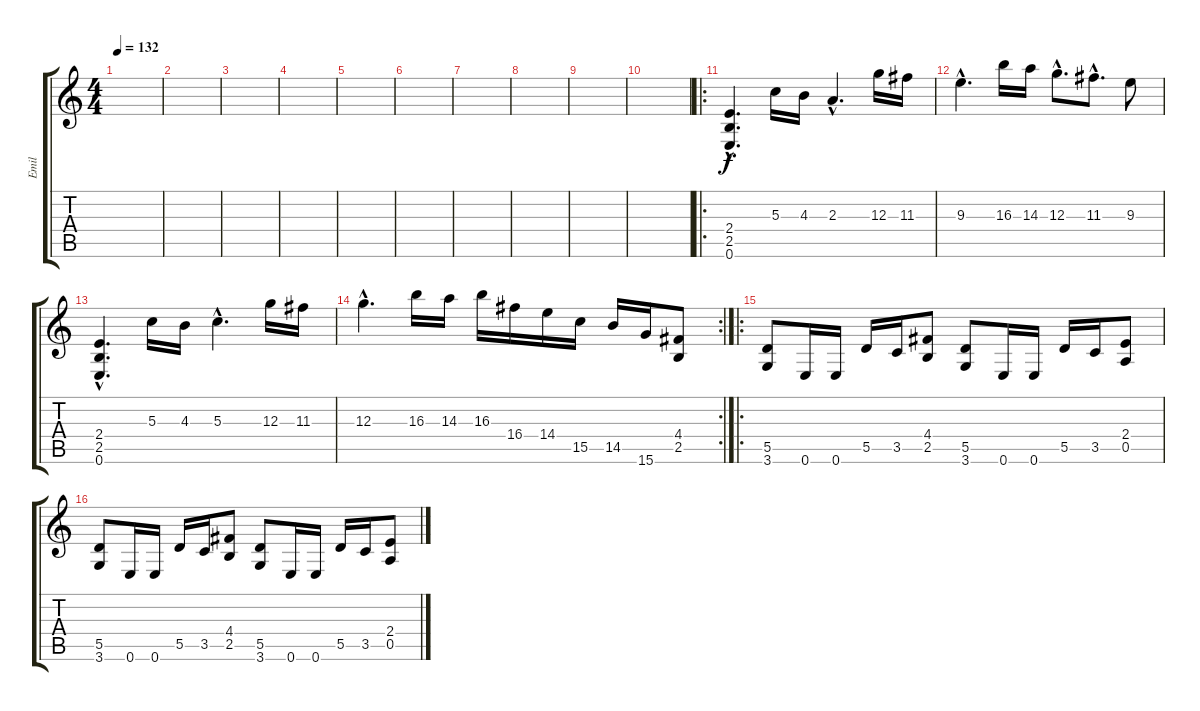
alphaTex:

\track ("Emil" "Emil") {instrument distortionguitar}
\staff {score tabs}
\tuning (E4 B3 G3 D3 A2 E2) {hide}
\ts (4 4)
\tempo 132
\clef g2
\ks c
|
|
|
|
|
|
|
|
|
|
\ro
(2.4{hac} 2.5{hac} 0.6{hac}).4{d} 5.3.16 4.3.16 2.3{hac}.4{d} 12.3.16 11.3.16 |
9.3{hac}.4{d} 16.3.16 14.3.16 12.3{hac}.8{d} 11.3{hac}.8{d} 9.3.8 |
(2.4{hac} 2.5{hac} 0.6{hac}).4{d} 5.3.16 4.3.16 5.3{hac}.4{d} 12.3.16 11.3.16 |
\rc 2
12.3{hac}.4{d} 16.3.16 14.3.16 16.3.16 16.4.16 14.4.16 15.5.16 14.5.16 15.6.16 (4.4 2.5).8 |
\ro
(5.5 3.6).8 0.6.16 0.6.16 5.5.16 3.5.16 (4.4 2.5).8 (5.5 3.6).8 0.6.16 0.6.16 5.5.16 3.5.16 (2.4 0.5).8 |
(5.5 3.6).8 0.6.16 0.6.16 5.5.16 3.5.16 (4.4 2.5).8 (5.5 3.6).8 0.6.16 0.6.16 5.5.16 3.5.16 (2.4 0.5).8
